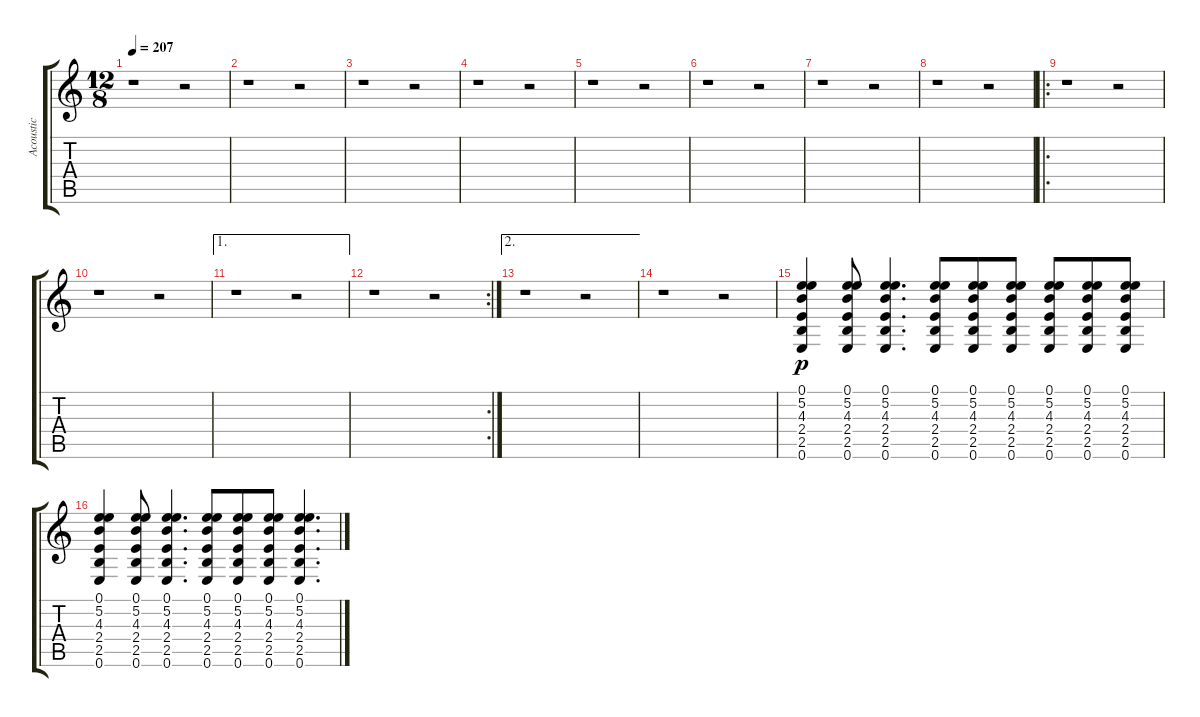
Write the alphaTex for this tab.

\track ("Acoustic" "Acoustic") {instrument acousticguitarnylon}
\staff {score tabs}
\tuning (E4 B3 G3 D3 A2 E2) {hide}
\ts (12 8)
\tempo 207
\clef g2
\ks c
r.1{dy p instrument acousticguitarnylon} r.2 |
r.1 r.2 |
r.1 r.2 |
r.1 r.2 |
r.1 r.2 |
r.1 r.2 |
r.1 r.2 |
r.1 r.2 |
\ro
r.1 r.2 |
r.1 r.2 |
\ae 1
r.1 r.2 |
\rc 2
r.1 r.2 |
\ae 2
r.1 r.2 |
r.1 r.2 |
(0.1 5.2 4.3 2.4 2.5 0.6).4 (0.1 5.2 4.3 2.4 2.5 0.6).8 (0.1 5.2 4.3 2.4 2.5 0.6).4{d} (0.1 5.2 4.3 2.4 2.5 0.6).8 (0.1 5.2 4.3 2.4 2.5 0.6).8 (0.1 5.2 4.3 2.4 2.5 0.6).8 (0.1 5.2 4.3 2.4 2.5 0.6).8 (0.1 5.2 4.3 2.4 2.5 0.6).8 (0.1 5.2 4.3 2.4 2.5 0.6).8 |
(0.1 5.2 4.3 2.4 2.5 0.6).4 (0.1 5.2 4.3 2.4 2.5 0.6).8 (0.1 5.2 4.3 2.4 2.5 0.6).4{d} (0.1 5.2 4.3 2.4 2.5 0.6).8 (0.1 5.2 4.3 2.4 2.5 0.6).8 (0.1 5.2 4.3 2.4 2.5 0.6).8 (0.1 5.2 4.3 2.4 2.5 0.6).4{d}
